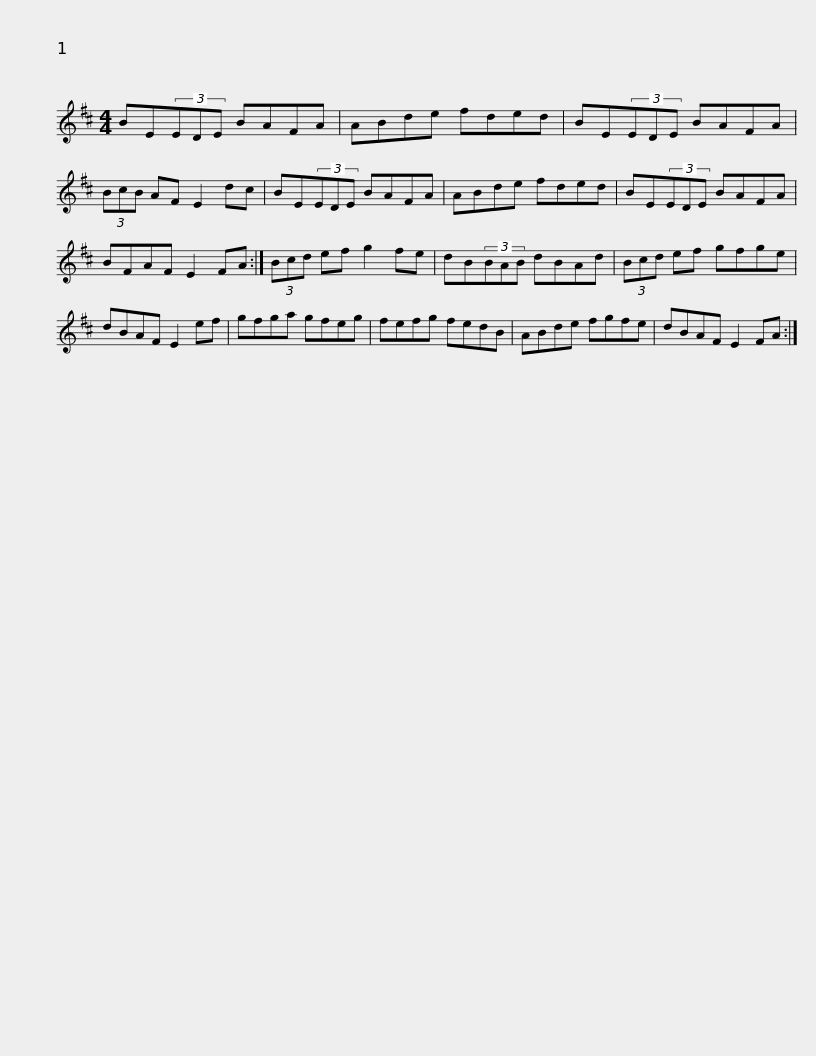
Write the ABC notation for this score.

X:1
L:1/8
M:4/4
I:linebreak $
K:D
V:1 treble
V:1
 BE(3EDE BAFA | ABde fded | BE(3EDE BAFA | (3BcB AF E2 dc | BE(3EDE BAFA |$ %5
 ABde fded | BE(3EDE BAFA | BFAF E2 FA :| (3Bcd ef g2 fe | dB(3BAB dBAd |$ %10
 (3Bcd ef gfge | dBAF E2 ef | gfga gfeg | fefg fedB | ABde fgfe |$ %15
 dBAF E2 FA :| %16
